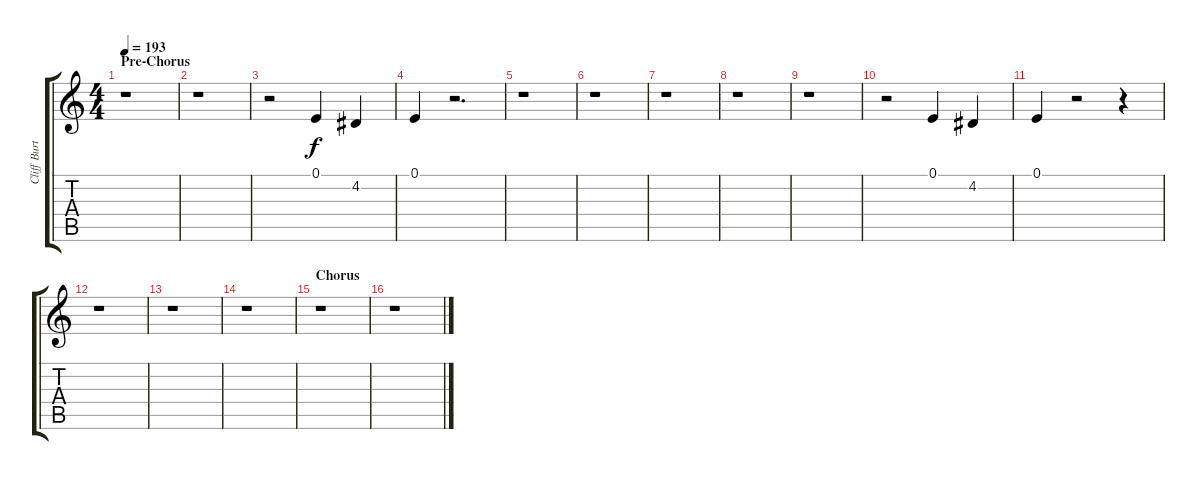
\track ("Cliff Burton - Backing Vocals" "Cliff Burt") {instrument baritonesax}
\staff {score tabs}
\tuning (E4 B3 G3 D3 A2 E2) {hide}
\ts (4 4)
\section ("" "Pre-Chorus")
\tempo 193
\clef g2
\ks c
r.1{dy f} |
r.1 |
r.2 0.1.4 4.2.4 |
0.1.4 r.2{d} |
r.1 |
r.1 |
r.1 |
r.1 |
r.1 |
r.2 0.1.4 4.2.4 |
0.1.4 r.2 r.4 |
r.1 |
r.1 |
r.1 |
\section ("" "Chorus")
r.1 |
r.1
